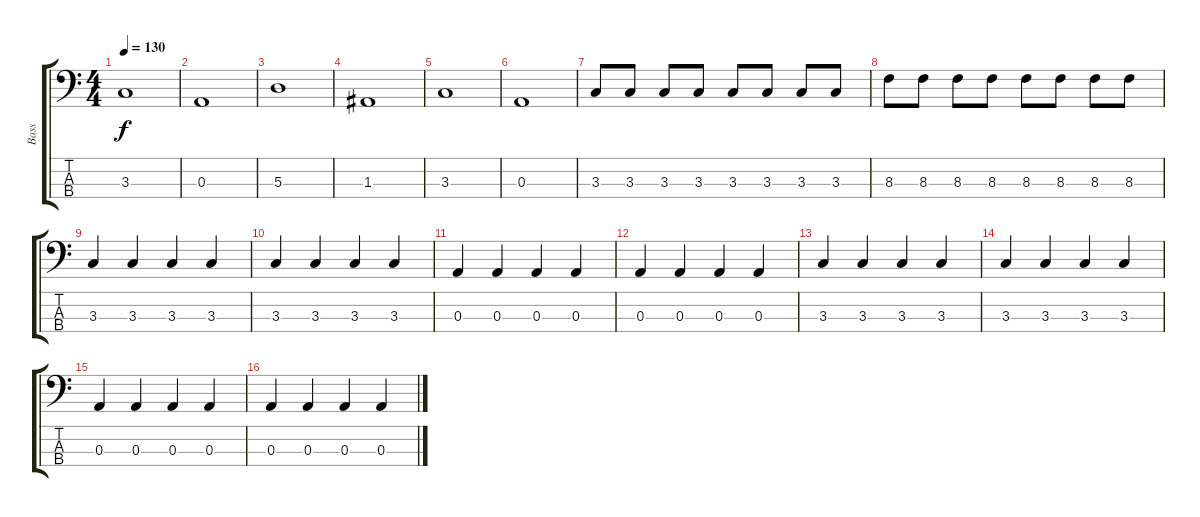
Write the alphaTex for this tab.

\track ("Bass" "Bass") {instrument electricbasspick}
\staff {score tabs}
\tuning (G2 D2 A1 E1) {hide}
\ts (4 4)
\tempo 130
\clef f4
\ks c
3.3.1{dy f} |
0.3.1 |
5.3.1 |
1.3.1 |
3.3.1 |
0.3.1 |
3.3.8 3.3.8 3.3.8 3.3.8 3.3.8 3.3.8 3.3.8 3.3.8 |
8.3.8 8.3.8 8.3.8 8.3.8 8.3.8 8.3.8 8.3.8 8.3.8 |
3.3.4 3.3.4 3.3.4 3.3.4 |
3.3.4 3.3.4 3.3.4 3.3.4 |
0.3.4 0.3.4 0.3.4 0.3.4 |
0.3.4 0.3.4 0.3.4 0.3.4 |
3.3.4 3.3.4 3.3.4 3.3.4 |
3.3.4 3.3.4 3.3.4 3.3.4 |
0.3.4 0.3.4 0.3.4 0.3.4 |
0.3.4 0.3.4 0.3.4 0.3.4
